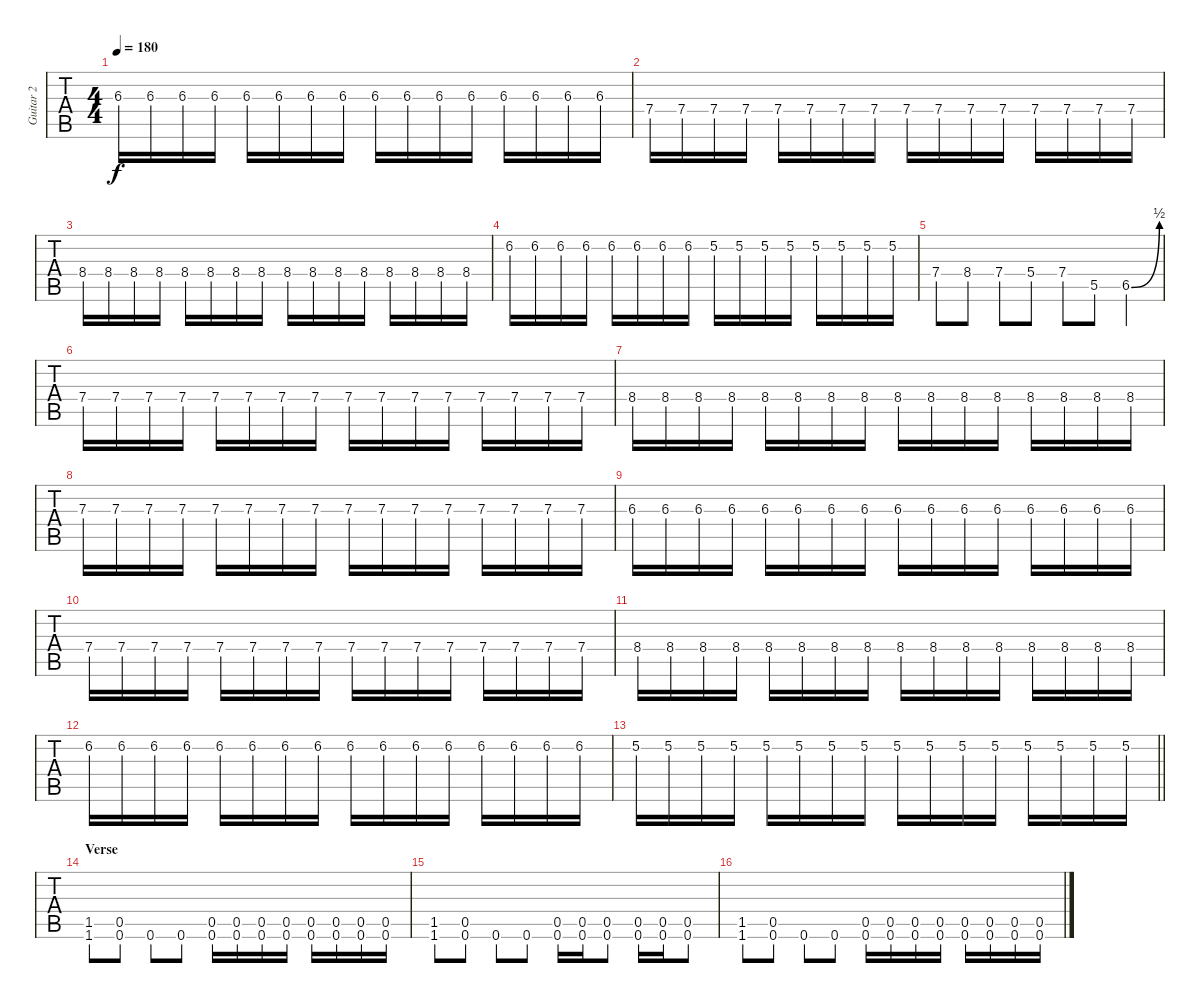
\track ("Guitar 2" "Guitar 2") {instrument distortionguitar}
\staff {tabs}
\tuning (Db4 Ab3 E3 B2 Gb2 B1) {hide}
\ts (4 4)
\tempo 180
\clef g2
\ks c
6.3.16{dy f} 6.3.16 6.3.16 6.3.16 6.3.16 6.3.16 6.3.16 6.3.16 6.3.16 6.3.16 6.3.16 6.3.16 6.3.16 6.3.16 6.3.16 6.3.16 |
7.4.16 7.4.16 7.4.16 7.4.16 7.4.16 7.4.16 7.4.16 7.4.16 7.4.16 7.4.16 7.4.16 7.4.16 7.4.16 7.4.16 7.4.16 7.4.16 |
8.4.16 8.4.16 8.4.16 8.4.16 8.4.16 8.4.16 8.4.16 8.4.16 8.4.16 8.4.16 8.4.16 8.4.16 8.4.16 8.4.16 8.4.16 8.4.16 |
6.2.16 6.2.16 6.2.16 6.2.16 6.2.16 6.2.16 6.2.16 6.2.16 5.2.16 5.2.16 5.2.16 5.2.16 5.2.16 5.2.16 5.2.16 5.2.16 |
7.4.8 8.4.8 7.4.8 5.4.8 7.4.8 5.5.8 6.5{be (bend 0 0 60 2)}.4 |
7.4.16 7.4.16 7.4.16 7.4.16 7.4.16 7.4.16 7.4.16 7.4.16 7.4.16 7.4.16 7.4.16 7.4.16 7.4.16 7.4.16 7.4.16 7.4.16 |
8.4.16 8.4.16 8.4.16 8.4.16 8.4.16 8.4.16 8.4.16 8.4.16 8.4.16 8.4.16 8.4.16 8.4.16 8.4.16 8.4.16 8.4.16 8.4.16 |
7.3.16 7.3.16 7.3.16 7.3.16 7.3.16 7.3.16 7.3.16 7.3.16 7.3.16 7.3.16 7.3.16 7.3.16 7.3.16 7.3.16 7.3.16 7.3.16 |
6.3.16 6.3.16 6.3.16 6.3.16 6.3.16 6.3.16 6.3.16 6.3.16 6.3.16 6.3.16 6.3.16 6.3.16 6.3.16 6.3.16 6.3.16 6.3.16 |
7.4.16 7.4.16 7.4.16 7.4.16 7.4.16 7.4.16 7.4.16 7.4.16 7.4.16 7.4.16 7.4.16 7.4.16 7.4.16 7.4.16 7.4.16 7.4.16 |
8.4.16 8.4.16 8.4.16 8.4.16 8.4.16 8.4.16 8.4.16 8.4.16 8.4.16 8.4.16 8.4.16 8.4.16 8.4.16 8.4.16 8.4.16 8.4.16 |
6.2.16 6.2.16 6.2.16 6.2.16 6.2.16 6.2.16 6.2.16 6.2.16 6.2.16 6.2.16 6.2.16 6.2.16 6.2.16 6.2.16 6.2.16 6.2.16 |
\barLineRight lightlight
5.2.16 5.2.16 5.2.16 5.2.16 5.2.16 5.2.16 5.2.16 5.2.16 5.2.16 5.2.16 5.2.16 5.2.16 5.2.16 5.2.16 5.2.16 5.2.16 |
\section ("" "Verse")
(1.5 1.6).8 (0.5 0.6).8 0.6.8 0.6.8 (0.5 0.6).16 (0.5 0.6).16 (0.5 0.6).16 (0.5 0.6).16 (0.5 0.6).16 (0.5 0.6).16 (0.5 0.6).16 (0.5 0.6).16 |
(1.5 1.6).8 (0.5 0.6).8 0.6.8 0.6.8 (0.5 0.6).16 (0.5 0.6).16 (0.5 0.6).8 (0.5 0.6).16 (0.5 0.6).16 (0.5 0.6).8 |
(1.5 1.6).8 (0.5 0.6).8 0.6.8 0.6.8 (0.5 0.6).16 (0.5 0.6).16 (0.5 0.6).16 (0.5 0.6).16 (0.5 0.6).16 (0.5 0.6).16 (0.5 0.6).16 (0.5 0.6).16
